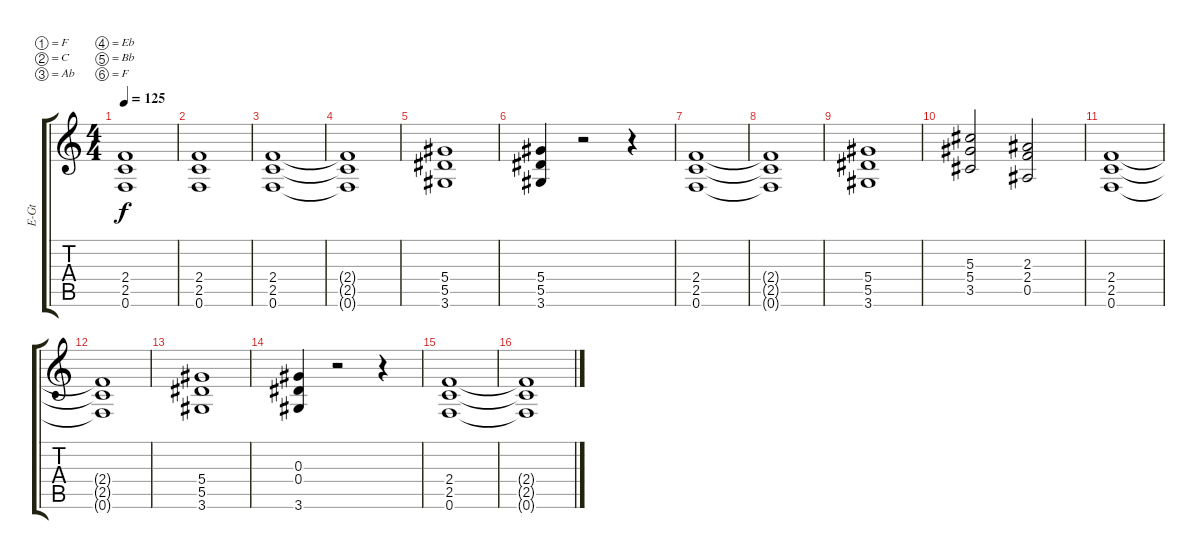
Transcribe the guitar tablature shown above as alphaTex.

\track ("James Hetfield" "E-Gt") {instrument distortionguitar}
\staff {score tabs}
\tuning (F4 C4 Ab3 Eb3 Bb2 F2)
\ts (4 4)
\tempo 125
\clef g2
\ks c
(2.4 2.5 0.6).1{dy f} |
(2.4 2.5 0.6).1 |
(2.4 2.5 0.6).1 |
(2.4{t} 2.5{t} 0.6{t}).1 |
(5.4 5.5 3.6).1 |
(5.4 5.5 3.6).4 r.2 r.4 |
(2.4 2.5 0.6).1 |
(2.4{t} 2.5{t} 0.6{t}).1 |
(5.4 5.5 3.6).1 |
(5.3 5.4 3.5).2 (2.3 2.4 0.5).2 |
(2.4 2.5 0.6).1 |
(2.4{t} 2.5{t} 0.6{t}).1 |
(5.4 5.5 3.6).1 |
(0.3 0.4 3.6).4 r.2 r.4 |
(2.4 2.5 0.6).1 |
(2.4{t} 2.5{t} 0.6{t}).1
